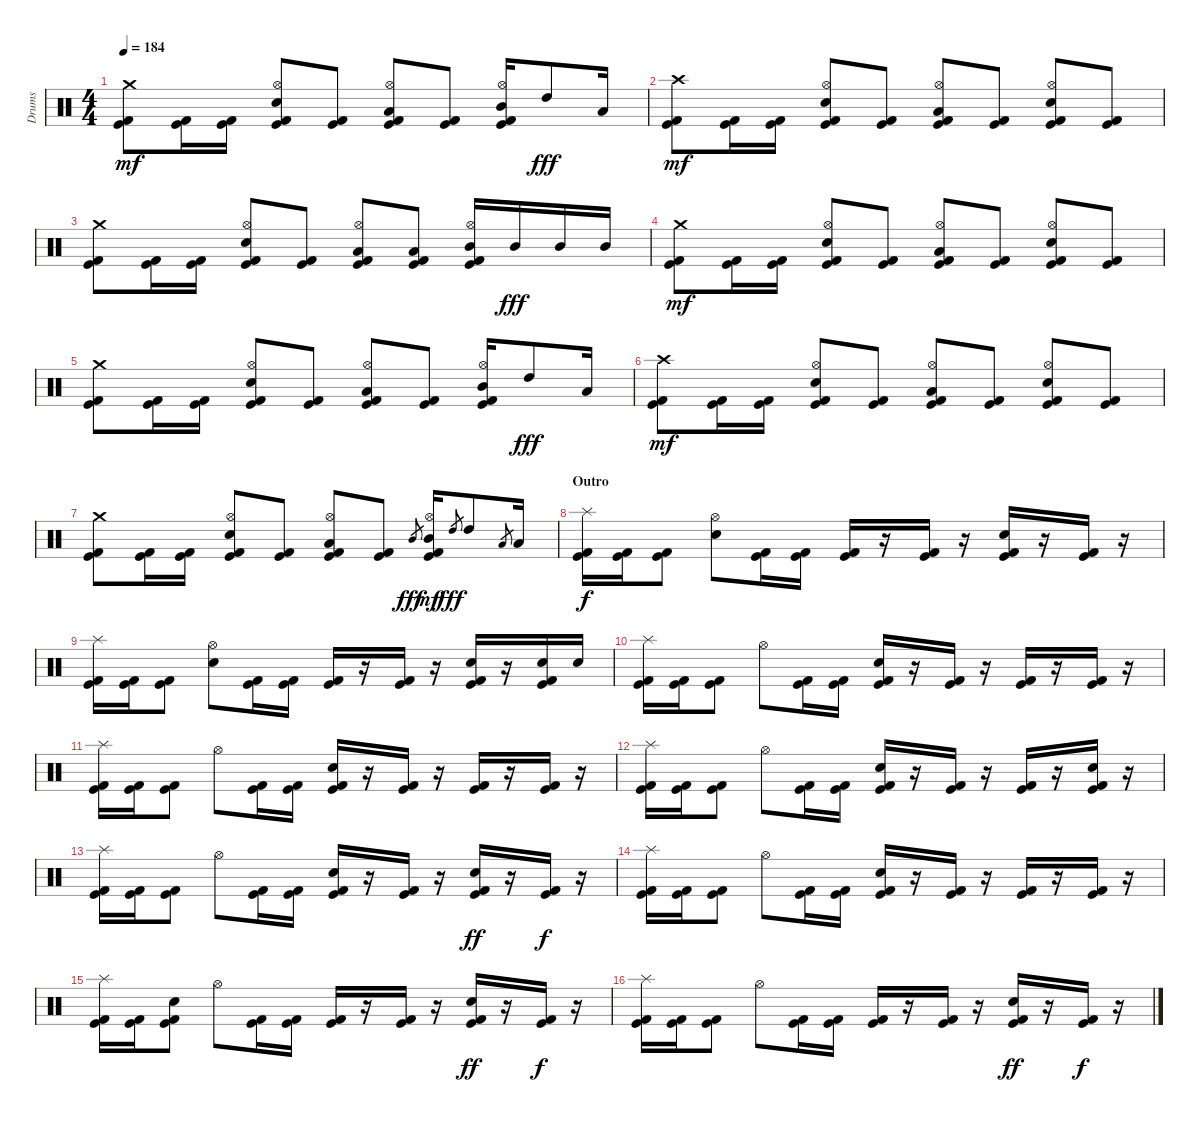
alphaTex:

\track ("Drums" "Drums") {instrument percussion}
\staff {score}
\articulation defaults
\ts (4 4)
\tempo 184
\clef neutral
\ks c
("Crash medium (hit)" "Kick (hit) 2" "Kick (hit)").8{dy mf} ("Kick (hit) 2" "Kick (hit)").16 ("Kick (hit) 2" "Kick (hit)").16 ("Hi-Hat (open)" "Electric Snare (hit)" "Kick (hit) 2" "Kick (hit)").8 ("Kick (hit) 2" "Kick (hit)").8 ("Hi-Hat (open)" "Low Floor Tom (hit)" "Kick (hit) 2" "Kick (hit)").8 ("Kick (hit) 2" "Kick (hit)").8 ("Hi-Hat (open)" "Mid Tom (hit)" "Kick (hit) 2" "Kick (hit)").16 "High Tom (hit)".8{dy fff} "Low Floor Tom (hit)".16 |
("Crash high (hit)" "Kick (hit) 2" "Kick (hit)").8{dy mf} ("Kick (hit) 2" "Kick (hit)").16 ("Kick (hit) 2" "Kick (hit)").16 ("Hi-Hat (open)" "Electric Snare (hit)" "Kick (hit) 2" "Kick (hit)").8 ("Kick (hit) 2" "Kick (hit)").8 ("Hi-Hat (open)" "Low Floor Tom (hit)" "Kick (hit) 2" "Kick (hit)").8 ("Kick (hit) 2" "Kick (hit)").8 ("Hi-Hat (open)" "Electric Snare (hit)" "Kick (hit) 2" "Kick (hit)").8 ("Kick (hit) 2" "Kick (hit)").8 |
("Crash medium (hit)" "Kick (hit) 2" "Kick (hit)").8 ("Kick (hit) 2" "Kick (hit)").16 ("Kick (hit) 2" "Kick (hit)").16 ("Hi-Hat (open)" "Electric Snare (hit)" "Kick (hit) 2" "Kick (hit)").8 ("Kick (hit) 2" "Kick (hit)").8 ("Hi-Hat (open)" "Low Floor Tom (hit)" "Kick (hit) 2" "Kick (hit)").8 ("Low Floor Tom (hit)" "Kick (hit) 2" "Kick (hit)").8 ("Hi-Hat (open)" "Mid Tom (hit)" "Kick (hit) 2" "Kick (hit)").16 "Mid Tom (hit)".16{dy fff} "Mid Tom (hit)".16 "Mid Tom (hit)".16 |
("Crash medium (hit)" "Kick (hit) 2" "Kick (hit)").8{dy mf} ("Kick (hit) 2" "Kick (hit)").16 ("Kick (hit) 2" "Kick (hit)").16 ("Hi-Hat (open)" "Electric Snare (hit)" "Kick (hit) 2" "Kick (hit)").8 ("Kick (hit) 2" "Kick (hit)").8 ("Hi-Hat (open)" "Low Floor Tom (hit)" "Kick (hit) 2" "Kick (hit)").8 ("Kick (hit) 2" "Kick (hit)").8 ("Hi-Hat (open)" "Electric Snare (hit)" "Kick (hit) 2" "Kick (hit)").8 ("Kick (hit) 2" "Kick (hit)").8 |
("Crash medium (hit)" "Kick (hit) 2" "Kick (hit)").8 ("Kick (hit) 2" "Kick (hit)").16 ("Kick (hit) 2" "Kick (hit)").16 ("Hi-Hat (open)" "Electric Snare (hit)" "Kick (hit) 2" "Kick (hit)").8 ("Kick (hit) 2" "Kick (hit)").8 ("Hi-Hat (open)" "Low Floor Tom (hit)" "Kick (hit) 2" "Kick (hit)").8 ("Kick (hit) 2" "Kick (hit)").8 ("Hi-Hat (open)" "Mid Tom (hit)" "Kick (hit) 2" "Kick (hit)").16 "High Tom (hit)".8{dy fff} "Low Floor Tom (hit)".16 |
("Crash high (hit)" "Kick (hit) 2" "Kick (hit)").8{dy mf} ("Kick (hit) 2" "Kick (hit)").16 ("Kick (hit) 2" "Kick (hit)").16 ("Hi-Hat (open)" "Electric Snare (hit)" "Kick (hit) 2" "Kick (hit)").8 ("Kick (hit) 2" "Kick (hit)").8 ("Hi-Hat (open)" "Low Floor Tom (hit)" "Kick (hit) 2" "Kick (hit)").8 ("Kick (hit) 2" "Kick (hit)").8 ("Hi-Hat (open)" "Electric Snare (hit)" "Kick (hit) 2" "Kick (hit)").8 ("Kick (hit) 2" "Kick (hit)").8 |
("Crash medium (hit)" "Kick (hit) 2" "Kick (hit)").8 ("Kick (hit) 2" "Kick (hit)").16 ("Kick (hit) 2" "Kick (hit)").16 ("Hi-Hat (open)" "Electric Snare (hit)" "Kick (hit) 2" "Kick (hit)").8 ("Kick (hit) 2" "Kick (hit)").8 ("Hi-Hat (open)" "Low Floor Tom (hit)" "Kick (hit) 2" "Kick (hit)").8 ("Kick (hit) 2" "Kick (hit)").8 "Mid Tom (hit)".8{gr dy fff} ("Hi-Hat (open)" "Mid Tom (hit)" "Kick (hit) 2" "Kick (hit)").16{dy mf} "High Tom (hit)".8{gr dy fff} "High Tom (hit)".8 "Low Floor Tom (hit)".8{gr} "Low Floor Tom (hit)".16 |
\section ("" "Outro")
("Splash (hit)" "Kick (hit) 2" "Kick (hit)").16{dy f} ("Kick (hit) 2" "Kick (hit)").16 ("Kick (hit) 2" "Kick (hit)").8 ("Hi-Hat (open)" "Electric Snare (hit)").8 ("Kick (hit) 2" "Kick (hit)").16 ("Kick (hit) 2" "Kick (hit)").16 ("Kick (hit) 2" "Kick (hit)").16 r.16 ("Kick (hit) 2" "Kick (hit)").16 r.16 ("Electric Snare (hit)" "Kick (hit) 2" "Kick (hit)").16 r.16 ("Kick (hit) 2" "Kick (hit)").16 r.16 |
("Splash (hit)" "Kick (hit) 2" "Kick (hit)").16 ("Kick (hit) 2" "Kick (hit)").16 ("Kick (hit) 2" "Kick (hit)").8 ("Hi-Hat (open)" "Electric Snare (hit)").8 ("Kick (hit) 2" "Kick (hit)").16 ("Kick (hit) 2" "Kick (hit)").16 ("Kick (hit) 2" "Kick (hit)").16 r.16 ("Kick (hit) 2" "Kick (hit)").16 r.16 ("Electric Snare (hit)" "Kick (hit) 2" "Kick (hit)").16 r.16 ("Electric Snare (hit)" "Kick (hit) 2" "Kick (hit)").16 "Electric Snare (hit)".16 |
("Splash (hit)" "Kick (hit) 2" "Kick (hit)").16 ("Kick (hit) 2" "Kick (hit)").16 ("Kick (hit) 2" "Kick (hit)").8 "Hi-Hat (open)".8 ("Kick (hit) 2" "Kick (hit)").16 ("Kick (hit) 2" "Kick (hit)").16 ("Electric Snare (hit)" "Kick (hit) 2" "Kick (hit)").16 r.16 ("Kick (hit) 2" "Kick (hit)").16 r.16 ("Kick (hit) 2" "Kick (hit)").16 r.16 ("Kick (hit) 2" "Kick (hit)").16 r.16 |
("Splash (hit)" "Kick (hit) 2" "Kick (hit)").16 ("Kick (hit) 2" "Kick (hit)").16 ("Kick (hit) 2" "Kick (hit)").8 "Hi-Hat (open)".8 ("Kick (hit) 2" "Kick (hit)").16 ("Kick (hit) 2" "Kick (hit)").16 ("Electric Snare (hit)" "Kick (hit) 2" "Kick (hit)").16 r.16 ("Kick (hit) 2" "Kick (hit)").16 r.16 ("Kick (hit) 2" "Kick (hit)").16 r.16 ("Kick (hit) 2" "Kick (hit)").16 r.16 |
("Splash (hit)" "Kick (hit) 2" "Kick (hit)").16 ("Kick (hit) 2" "Kick (hit)").16 ("Kick (hit) 2" "Kick (hit)").8 "Hi-Hat (open)".8 ("Kick (hit) 2" "Kick (hit)").16 ("Kick (hit) 2" "Kick (hit)").16 ("Electric Snare (hit)" "Kick (hit) 2" "Kick (hit)").16 r.16 ("Kick (hit) 2" "Kick (hit)").16 r.16 ("Kick (hit) 2" "Kick (hit)").16 r.16 ("Electric Snare (hit)" "Kick (hit) 2" "Kick (hit)").16 r.16 |
("Splash (hit)" "Kick (hit) 2" "Kick (hit)").16 ("Kick (hit) 2" "Kick (hit)").16 ("Kick (hit) 2" "Kick (hit)").8 "Hi-Hat (open)".8 ("Kick (hit) 2" "Kick (hit)").16 ("Kick (hit) 2" "Kick (hit)").16 ("Electric Snare (hit)" "Kick (hit) 2" "Kick (hit)").16 r.16 ("Kick (hit) 2" "Kick (hit)").16 r.16 ("Electric Snare (hit)" "Kick (hit) 2" "Kick (hit)").16{dy ff} r.16 ("Kick (hit) 2" "Kick (hit)").16{dy f} r.16 |
("Splash (hit)" "Kick (hit) 2" "Kick (hit)").16 ("Kick (hit) 2" "Kick (hit)").16 ("Kick (hit) 2" "Kick (hit)").8 "Hi-Hat (open)".8 ("Kick (hit) 2" "Kick (hit)").16 ("Kick (hit) 2" "Kick (hit)").16 ("Electric Snare (hit)" "Kick (hit) 2" "Kick (hit)").16 r.16 ("Kick (hit) 2" "Kick (hit)").16 r.16 ("Kick (hit) 2" "Kick (hit)").16 r.16 ("Kick (hit) 2" "Kick (hit)").16 r.16 |
("Splash (hit)" "Kick (hit) 2" "Kick (hit)").16 ("Kick (hit) 2" "Kick (hit)").16 ("Electric Snare (hit)" "Kick (hit) 2" "Kick (hit)").8 "Hi-Hat (open)".8 ("Kick (hit) 2" "Kick (hit)").16 ("Kick (hit) 2" "Kick (hit)").16 ("Kick (hit) 2" "Kick (hit)").16 r.16 ("Kick (hit) 2" "Kick (hit)").16 r.16 ("Electric Snare (hit)" "Kick (hit) 2" "Kick (hit)").16{dy ff} r.16 ("Kick (hit) 2" "Kick (hit)").16{dy f} r.16 |
("Splash (hit)" "Kick (hit) 2" "Kick (hit)").16 ("Kick (hit) 2" "Kick (hit)").16 ("Kick (hit) 2" "Kick (hit)").8 "Hi-Hat (open)".8 ("Kick (hit) 2" "Kick (hit)").16 ("Kick (hit) 2" "Kick (hit)").16 ("Kick (hit) 2" "Kick (hit)").16 r.16 ("Kick (hit) 2" "Kick (hit)").16 r.16 ("Electric Snare (hit)" "Kick (hit) 2" "Kick (hit)").16{dy ff} r.16 ("Kick (hit) 2" "Kick (hit)").16{dy f} r.16
